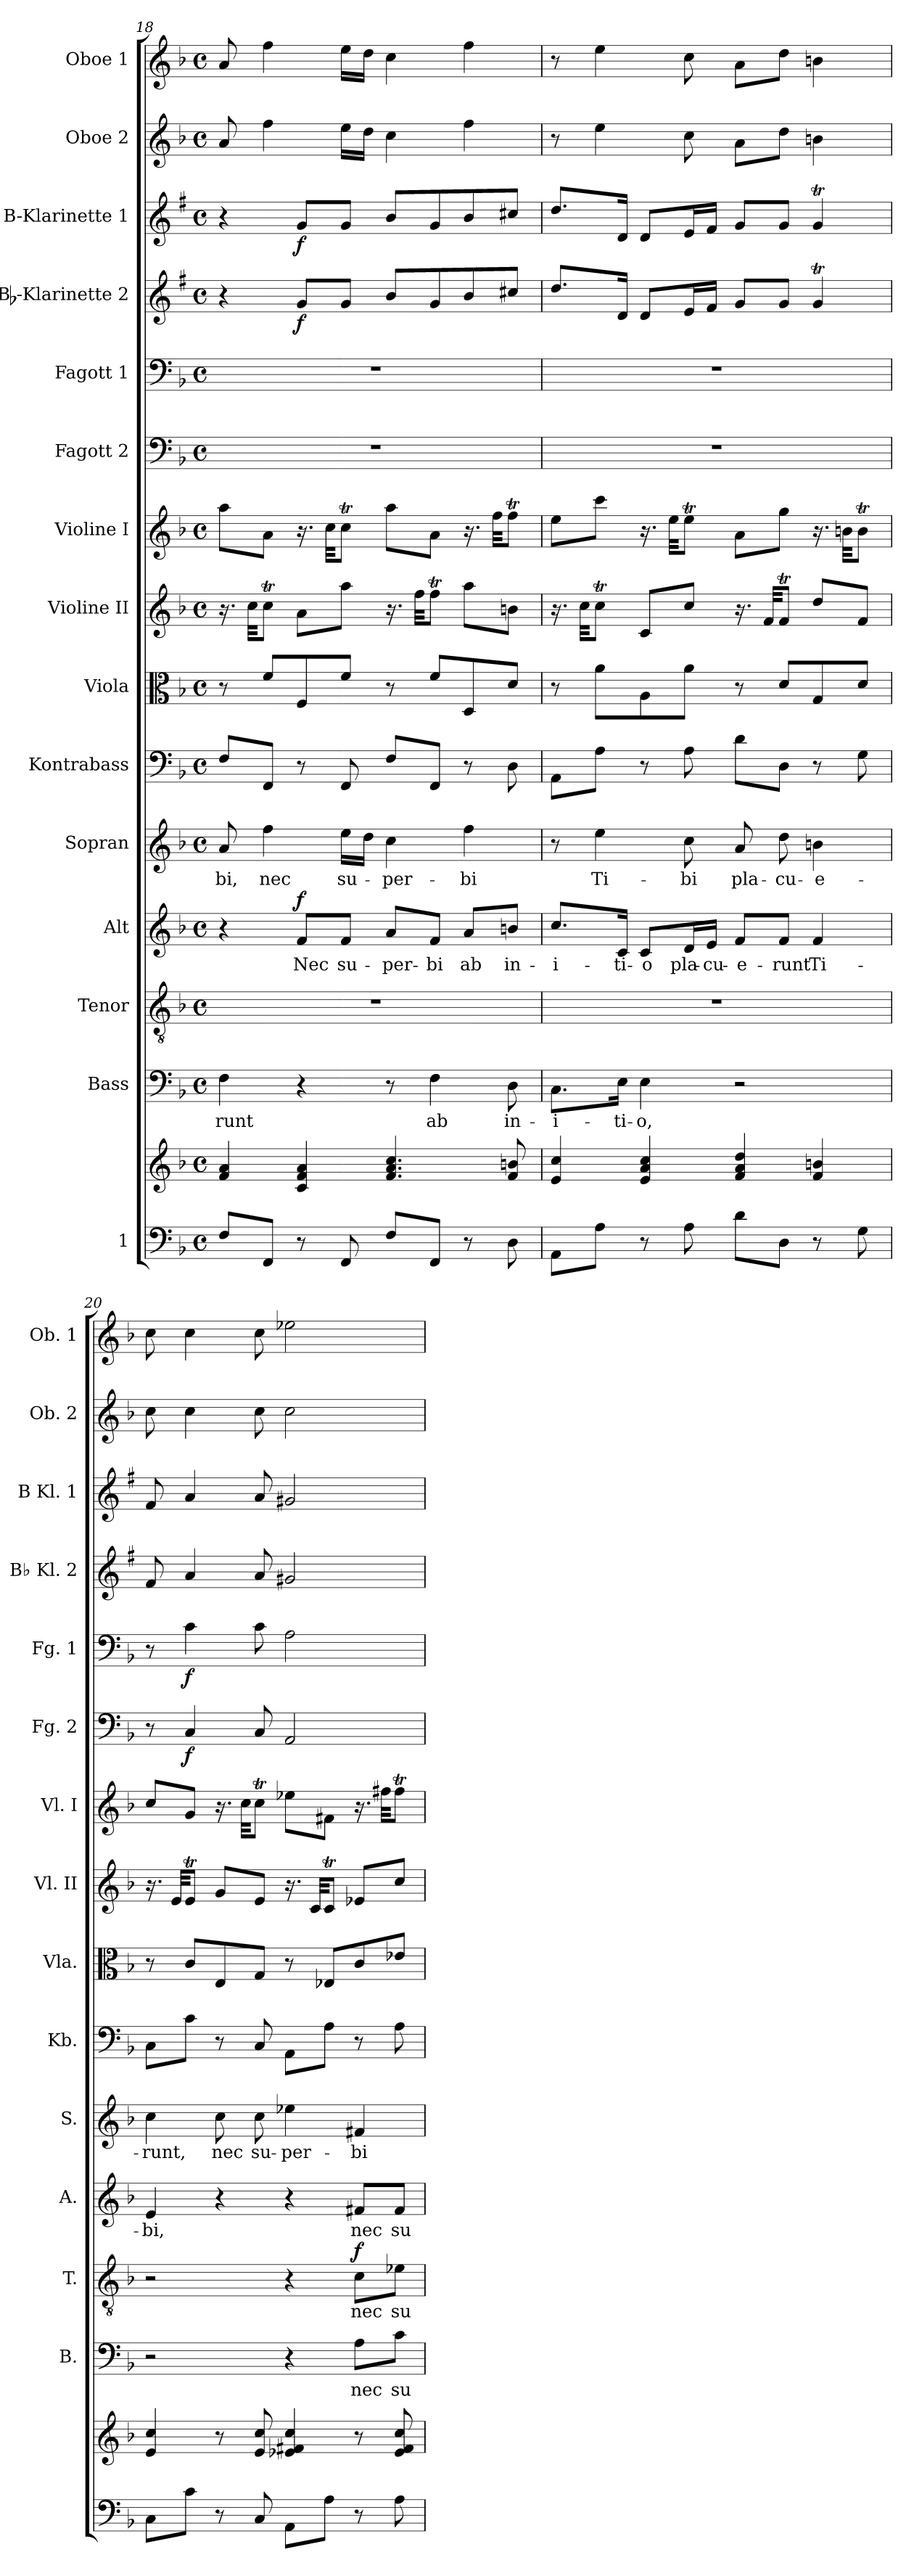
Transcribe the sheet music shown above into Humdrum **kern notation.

**kern	**kern	**kern	**text	**kern	**text	**dynam	**kern	**text	**dynam	**kern	**text	**kern	**kern	**kern	**kern	**kern	**dynam	**kern	**dynam	**kern	**dynam	**kern	**dynam	**kern	**kern
*part15	*part15	*part14	*part14	*part13	*part13	*part13	*part12	*part12	*part12	*part11	*part11	*part10	*part9	*part8	*part7	*part6	*part6	*part5	*part5	*part4	*part4	*part3	*part3	*part2	*part1
*staff16	*staff15	*staff14	*staff14	*staff13	*staff13	*staff13	*staff12	*staff12	*staff12	*staff11	*staff11	*staff10	*staff9	*staff8	*staff7	*staff6	*staff6	*staff5	*staff5	*staff4	*staff4	*staff3	*staff3	*staff2	*staff1
*I"1	*	*I"Bass	*	*I"Tenor	*	*	*I"Alt	*	*	*I"Sopran	*	*I"Kontrabass	*I"Viola	*I"Violine II	*I"Violine I	*I"Fagott 2	*	*I"Fagott 1	*	*I"Bb-Klarinette 2	*	*I"B-Klarinette 1	*	*I"Oboe 2	*I"Oboe 1
*	*	*I'B.	*	*I'T.	*	*	*I'A.	*	*	*I'S.	*	*I'Kb.	*I'Vla.	*I'Vl. II	*I'Vl. I	*I'Fg. 2	*	*I'Fg. 1	*	*I'Bb Kl. 2	*	*I'B Kl. 1	*	*I'Ob. 2	*I'Ob. 1
*clefF4	*clefG2	*clefF4	*	*clefGv2	*	*	*clefG2	*	*	*clefG2	*	*clefF4	*clefC3	*clefG2	*clefG2	*clefF4	*	*clefF4	*	*clefG2	*	*clefG2	*	*clefG2	*clefG2
*	*	*	*	*	*	*	*	*	*	*	*	*ITrd7c12	*	*	*	*	*	*	*	*ITrd1c2	*	*ITrd1c2	*	*	*
*k[b-]	*k[b-]	*k[b-]	*	*k[b-]	*	*	*k[b-]	*	*	*k[b-]	*	*k[b-]	*k[b-]	*k[b-]	*k[b-]	*k[b-]	*	*k[b-]	*	*k[b-]	*	*k[b-]	*	*k[b-]	*k[b-]
*F:	*F:	*F:	*	*F:	*	*	*F:	*	*	*F:	*	*F:	*F:	*F:	*F:	*F:	*	*F:	*	*F:	*	*F:	*	*F:	*F:
*M4/4	*M4/4	*M4/4	*	*M4/4	*	*	*M4/4	*	*	*M4/4	*	*M4/4	*M4/4	*M4/4	*M4/4	*M4/4	*	*M4/4	*	*M4/4	*	*M4/4	*	*M4/4	*M4/4
*met(c)	*met(c)	*met(c)	*	*met(c)	*	*	*met(c)	*	*	*met(c)	*	*met(c)	*met(c)	*met(c)	*met(c)	*met(c)	*	*met(c)	*	*met(c)	*	*met(c)	*	*met(c)	*met(c)
=18	=18	=18	=18	=18	=18	=18	=18	=18	=18	=18	=18	=18	=18	=18	=18	=18	=18	=18	=18	=18	=18	=18	=18	=18	=18
!	!	!	!LO:LY:b	!	!	!	!	!	!	!	!LO:LY:b	!	!	!	!	!	!	!	!	!	!	!	!	!	!
8F/L	4f/ 4a/	4F\	-runt	1r	.	.	4r	.	.	8a/	-bi,	8FF/L	8r	16.r	8aa\L	1r	.	1r	.	4r	.	4r	.	8a/	8a/
.	.	.	.	.	.	.	.	.	.	.	.	.	.	32cc\KKL	.	.	.	.	.	.	.	.	.	.	.
!	!	!	!	!	!	!	!	!	!	!	!LO:LY:b	!	!	!	!	!	!	!	!	!	!	!	!	!	!
8FF/J	.	.	.	.	.	.	.	.	.	4ff\	nec	8FFF/J	8f/L	8ccT\J	8a\J	.	.	.	.	.	.	.	.	4ff\	4ff\
!	!	!	!	!	!	!	!	!LO:LY:b	!LO:DY:a	!	!	!	!	!	!	!	!	!	!	!	!LO:DY:b	!	!LO:DY:b	!	!
8r	4c/ 4f/ 4a/	4r	.	.	.	.	8f/L	Nec	f	.	.	8r	8F/	8a\L	16.r	.	.	.	.	8f/L	f	8f/L	f	.	.
.	.	.	.	.	.	.	.	.	.	.	.	.	.	.	32cc\KKL	.	.	.	.	.	.	.	.	.	.
!	!	!	!	!	!	!	!	!LO:LY:b	!	!	!LO:LY:b	!	!	!	!	!	!	!	!	!	!	!	!	!	!
8FF/	.	.	.	.	.	.	8f/J	su-	.	16ee\LL	su-	8FFF/	8f/J	8aa\J	8ccT\J	.	.	.	.	8f/J	.	8f/J	.	16ee\LL	16ee\LL
.	.	.	.	.	.	.	.	.	.	16dd\JJ	.	.	.	.	.	.	.	.	.	.	.	.	.	16dd\JJ	16dd\JJ
!	!	!	!	!	!	!	!	!LO:LY:b	!	!	!LO:LY:b	!	!	!	!	!	!	!	!	!	!	!	!	!	!
8F/L	4.f/ 4.a/ 4.cc/	8r	.	.	.	.	8a/L	-per-	.	4cc\	-per-	8FF/L	8r	16.r	8aa\L	.	.	.	.	8a/L	.	8a/L	.	4cc\	4cc\
.	.	.	.	.	.	.	.	.	.	.	.	.	.	32ff\KKL	.	.	.	.	.	.	.	.	.	.	.
!	!	!	!LO:LY:b	!	!	!	!	!LO:LY:b	!	!	!	!	!	!	!	!	!	!	!	!	!	!	!	!	!
8FF/J	.	4F\	ab	.	.	.	8f/J	-bi	.	.	.	8FFF/J	8f/L	8ffT\J	8a\J	.	.	.	.	8f/	.	8f/	.	.	.
!	!	!	!	!	!	!	!	!LO:LY:b	!	!	!LO:LY:b	!	!	!	!	!	!	!	!	!	!	!	!	!	!
8r	.	.	.	.	.	.	8a/L	ab	.	4ff\	-bi	8r	8D/	8aa\L	16.r	.	.	.	.	8a/	.	8a/	.	4ff\	4ff\
.	.	.	.	.	.	.	.	.	.	.	.	.	.	.	32ff\KKL	.	.	.	.	.	.	.	.	.	.
!	!	!	!LO:LY:b	!	!	!	!	!LO:LY:b	!	!	!	!	!	!	!	!	!	!	!	!	!	!	!	!	!
8D\	8f/ 8bn/	8D\	in-	.	.	.	8bn/J	in-	.	.	.	8DD\	8d/J	8bn\J	8ffT\J	.	.	.	.	8bn/J	.	8bn/J	.	.	.
!!LO:PB:g=z
=19	=19	=19	=19	=19	=19	=19	=19	=19	=19	=19	=19	=19	=19	=19	=19	=19	=19	=19	=19	=19	=19	=19	=19	=19	=19
!	!	!	!LO:LY:b	!	!	!	!	!LO:LY:b	!	!	!	!	!	!	!	!	!	!	!	!	!	!	!	!	!
8AA\L	4e/ 4cc/	8.C\L	-i-	1r	.	.	8.cc/L	-i-	.	8r	.	8AAA\L	8r	16.r	8ee\L	1r	.	1r	.	8.cc/L	.	8.cc/L	.	8r	8r
.	.	.	.	.	.	.	.	.	.	.	.	.	.	32cc\KKL	.	.	.	.	.	.	.	.	.	.	.
!	!	!	!	!	!	!	!	!	!	!	!LO:LY:b	!	!	!	!	!	!	!	!	!	!	!	!	!	!
8A\J	.	.	.	.	.	.	.	.	.	4ee\	Ti-	8AA\J	8a\L	8ccT\J	8ccc\J	.	.	.	.	.	.	.	.	4ee\	4ee\
!	!	!	!LO:LY:b	!	!	!	!	!LO:LY:b	!	!	!	!	!	!	!	!	!	!	!	!	!	!	!	!	!
.	.	16E\Jk	-ti-	.	.	.	16c/Jk	-ti-	.	.	.	.	.	.	.	.	.	.	.	16c/Jk	.	16c/Jk	.	.	.
!	!	!	!LO:LY:b	!	!	!	!	!LO:LY:b	!	!	!	!	!	!	!	!	!	!	!	!	!	!	!	!	!
8r	4e/ 4a/ 4cc/	4E\	-o,	.	.	.	8c/L	-o	.	.	.	8r	8A\	8c/L	16.r	.	.	.	.	8c/L	.	8c/L	.	.	.
.	.	.	.	.	.	.	.	.	.	.	.	.	.	.	32ee\KKL	.	.	.	.	.	.	.	.	.	.
!	!	!	!	!	!	!	!	!LO:LY:b	!	!	!LO:LY:b	!	!	!	!	!	!	!	!	!	!	!	!	!	!
8A\	.	.	.	.	.	.	16d/L	pla-	.	8cc\	-bi	8AA\	8a\J	8cc/J	8eet\J	.	.	.	.	16d/L	.	16d/L	.	8cc\	8cc\
!	!	!	!	!	!	!	!	!LO:LY:b	!	!	!	!	!	!	!	!	!	!	!	!	!	!	!	!	!
.	.	.	.	.	.	.	16e/JJ	-cu-	.	.	.	.	.	.	.	.	.	.	.	16e/JJ	.	16e/JJ	.	.	.
!	!	!	!	!	!	!	!	!LO:LY:b	!	!	!LO:LY:b	!	!	!	!	!	!	!	!	!	!	!	!	!	!
8d\L	4f/ 4a/ 4dd/	2r	.	.	.	.	8f/L	-e-	.	8a/	pla-	8D\L	8r	16.r	8a\L	.	.	.	.	8f/L	.	8f/L	.	8a\L	8a\L
.	.	.	.	.	.	.	.	.	.	.	.	.	.	32f/KKL	.	.	.	.	.	.	.	.	.	.	.
!	!	!	!	!	!	!	!	!LO:LY:b	!	!	!LO:LY:b	!	!	!	!	!	!	!	!	!	!	!	!	!	!
8D\J	.	.	.	.	.	.	8f/J	-runt	.	8dd\	-cu-	8DD\J	8d/L	8fT/J	8gg\J	.	.	.	.	8f/J	.	8f/J	.	8dd\J	8dd\J
!	!	!	!	!	!	!	!	!LO:LY:b	!	!	!LO:LY:b	!	!	!	!	!	!	!	!	!	!	!	!	!	!
8r	4f/ 4bn/	.	.	.	.	.	4f/	Ti-	.	4bn\	-e-	8r	8G/	8dd/L	16.r	.	.	.	.	4fT/	.	4fT/	.	4bn\	4bn\
.	.	.	.	.	.	.	.	.	.	.	.	.	.	.	32bn\KKL	.	.	.	.	.	.	.	.	.	.
8G\	.	.	.	.	.	.	.	.	.	.	.	8GG\	8d/J	8f/J	8bt\J	.	.	.	.	.	.	.	.	.	.
=20	=20	=20	=20	=20	=20	=20	=20	=20	=20	=20	=20	=20	=20	=20	=20	=20	=20	=20	=20	=20	=20	=20	=20	=20	=20
!	!	!	!	!	!	!	!	!LO:LY:b	!	!	!LO:LY:b	!	!	!	!	!	!	!	!	!	!	!	!	!	!
8C\L	4e/ 4cc/	2r	.	2r	.	.	4e/	-bi,	.	4cc\	-runt,	8CC\L	8r	16.r	8cc/L	8r	.	8r	.	8e/	.	8e/	.	8cc\	8cc\
.	.	.	.	.	.	.	.	.	.	.	.	.	.	32e/KKL	.	.	.	.	.	.	.	.	.	.	.
!	!	!	!	!	!	!	!	!	!	!	!	!	!	!	!	!	!LO:DY:b	!	!LO:DY:b	!	!	!	!	!	!
8c\J	.	.	.	.	.	.	.	.	.	.	.	8C\J	8c/L	8et/J	8g/J	4C/	f	4c\	f	4g/	.	4g/	.	4cc\	4cc\
!	!	!	!	!	!	!	!	!	!	!	!LO:LY:b	!	!	!	!	!	!	!	!	!	!	!	!	!	!
8r	8r	.	.	.	.	.	4r	.	.	8cc\	nec	8r	8E/	8g/L	16.r	.	.	.	.	.	.	.	.	.	.
.	.	.	.	.	.	.	.	.	.	.	.	.	.	.	32cc\KKL	.	.	.	.	.	.	.	.	.	.
!	!	!	!	!	!	!	!	!	!	!	!LO:LY:b	!	!	!	!	!	!	!	!	!	!	!	!	!	!
8C/	8e/ 8cc/	.	.	.	.	.	.	.	.	8cc\	su-	8CC/	8G/J	8e/J	8ccT\J	8C/	.	8c\	.	8g/	.	8g/	.	8cc\	8cc\
!	!	!	!	!	!	!	!	!	!	!	!LO:LY:b	!	!	!	!	!	!	!	!	!	!	!	!	!	!
8AA\L	4e-X/ 4f#X/ 4cc/	4r	.	4r	.	.	4r	.	.	4ee-X\	-per-	8AAA\L	8r	16.r	8ee-X\L	2AA/	.	2A\	.	2f#X/	.	2f#X/	.	2cc\	2ee-X\
.	.	.	.	.	.	.	.	.	.	.	.	.	.	32c/KKL	.	.	.	.	.	.	.	.	.	.	.
8A\J	.	.	.	.	.	.	.	.	.	.	.	8AA\J	8E-X/L	8cT/J	8f#X\J	.	.	.	.	.	.	.	.	.	.
!	!	!	!LO:LY:b	!	!LO:LY:b	!LO:DY:a	!	!LO:LY:b	!	!	!LO:LY:b	!	!	!	!	!	!	!	!	!	!	!	!	!	!
8r	8r	8A\L	nec	8c\L	nec	f	8f#X/L	nec	.	4f#X/	-bi	8r	8c/	8e-X/L	16.r	.	.	.	.	.	.	.	.	.	.
.	.	.	.	.	.	.	.	.	.	.	.	.	.	.	32ff#X\KKL	.	.	.	.	.	.	.	.	.	.
!	!	!	!LO:LY:b	!	!LO:LY:b	!	!	!LO:LY:b	!	!	!	!	!	!	!	!	!	!	!	!	!	!	!	!	!
8A\	8e-/ 8f#/ 8cc/	8c\J	su-	8e-X\J	su-	.	8f#/J	su-	.	.	.	8AA\	8e-X/J	8cc/J	8ff#t\J	.	.	.	.	.	.	.	.	.	.
=	=	=	=	=	=	=	=	=	=	=	=	=	=	=	=	=	=	=	=	=	=	=	=	=	=
*-	*-	*-	*-	*-	*-	*-	*-	*-	*-	*-	*-	*-	*-	*-	*-	*-	*-	*-	*-	*-	*-	*-	*-	*-	*-
